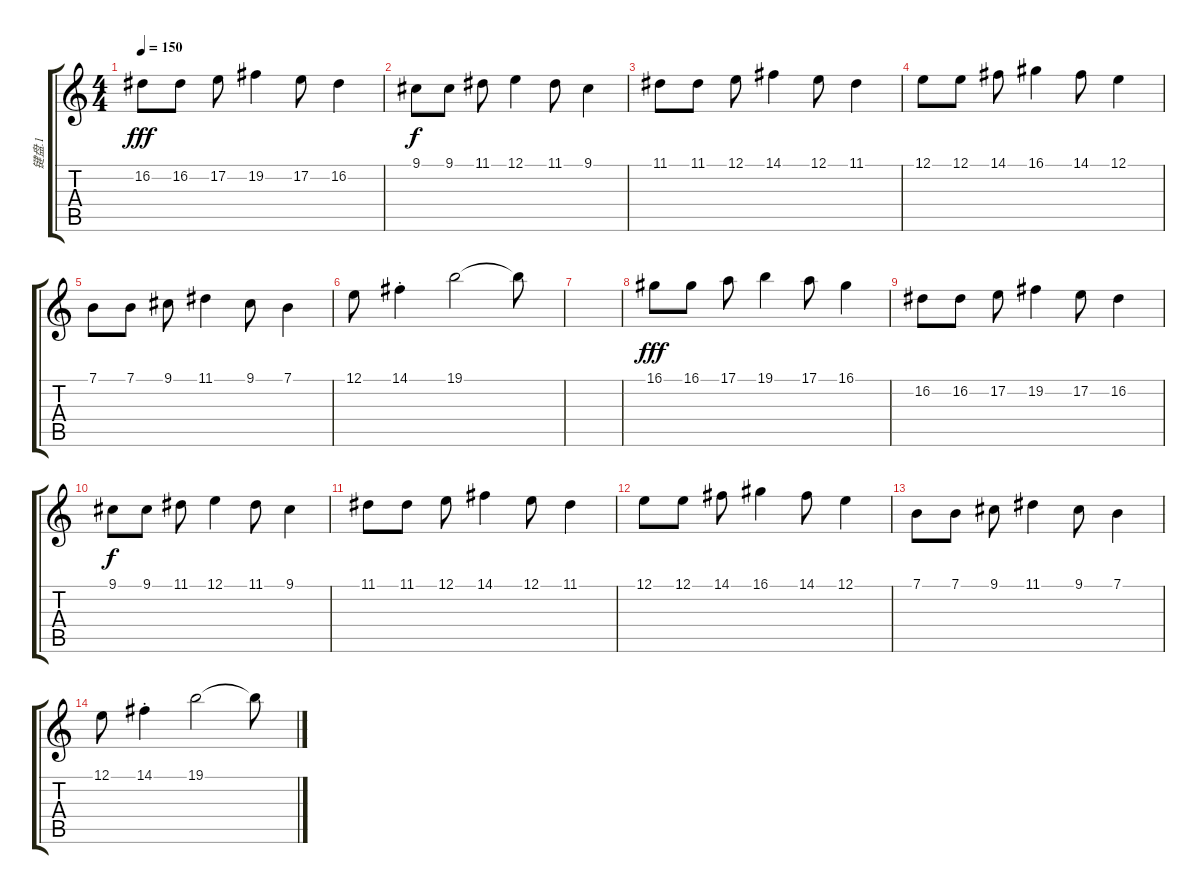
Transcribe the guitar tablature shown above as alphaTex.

\track ("键盘.1" "键盘.1") {instrument stringensemble1}
\staff {score tabs}
\tuning (E4 B3 G3 D3 A2 E2) {hide}
\ts (4 4)
\tempo 150
\clef g2
\ks c
16.2.8{dy fff} 16.2.8 17.2.8 19.2.4 17.2.8 16.2.4 |
9.1.8{dy f} 9.1.8 11.1.8 12.1.4 11.1.8 9.1.4 |
11.1.8 11.1.8 12.1.8 14.1.4 12.1.8 11.1.4 |
12.1.8 12.1.8 14.1.8 16.1.4 14.1.8 12.1.4 |
7.1.8 7.1.8 9.1.8 11.1.4 9.1.8 7.1.4 |
12.1.8 14.1{st}.4 19.1.2 19.1{t}.8 |
|
16.1.8{dy fff} 16.1.8 17.1.8 19.1.4 17.1.8 16.1.4 |
16.2.8 16.2.8 17.2.8 19.2.4 17.2.8 16.2.4 |
9.1.8{dy f} 9.1.8 11.1.8 12.1.4 11.1.8 9.1.4 |
11.1.8 11.1.8 12.1.8 14.1.4 12.1.8 11.1.4 |
12.1.8 12.1.8 14.1.8 16.1.4 14.1.8 12.1.4 |
7.1.8{txt " "} 7.1.8 9.1.8 11.1.4 9.1.8 7.1.4 |
12.1.8 14.1{st}.4 19.1.2 19.1{t}.8
